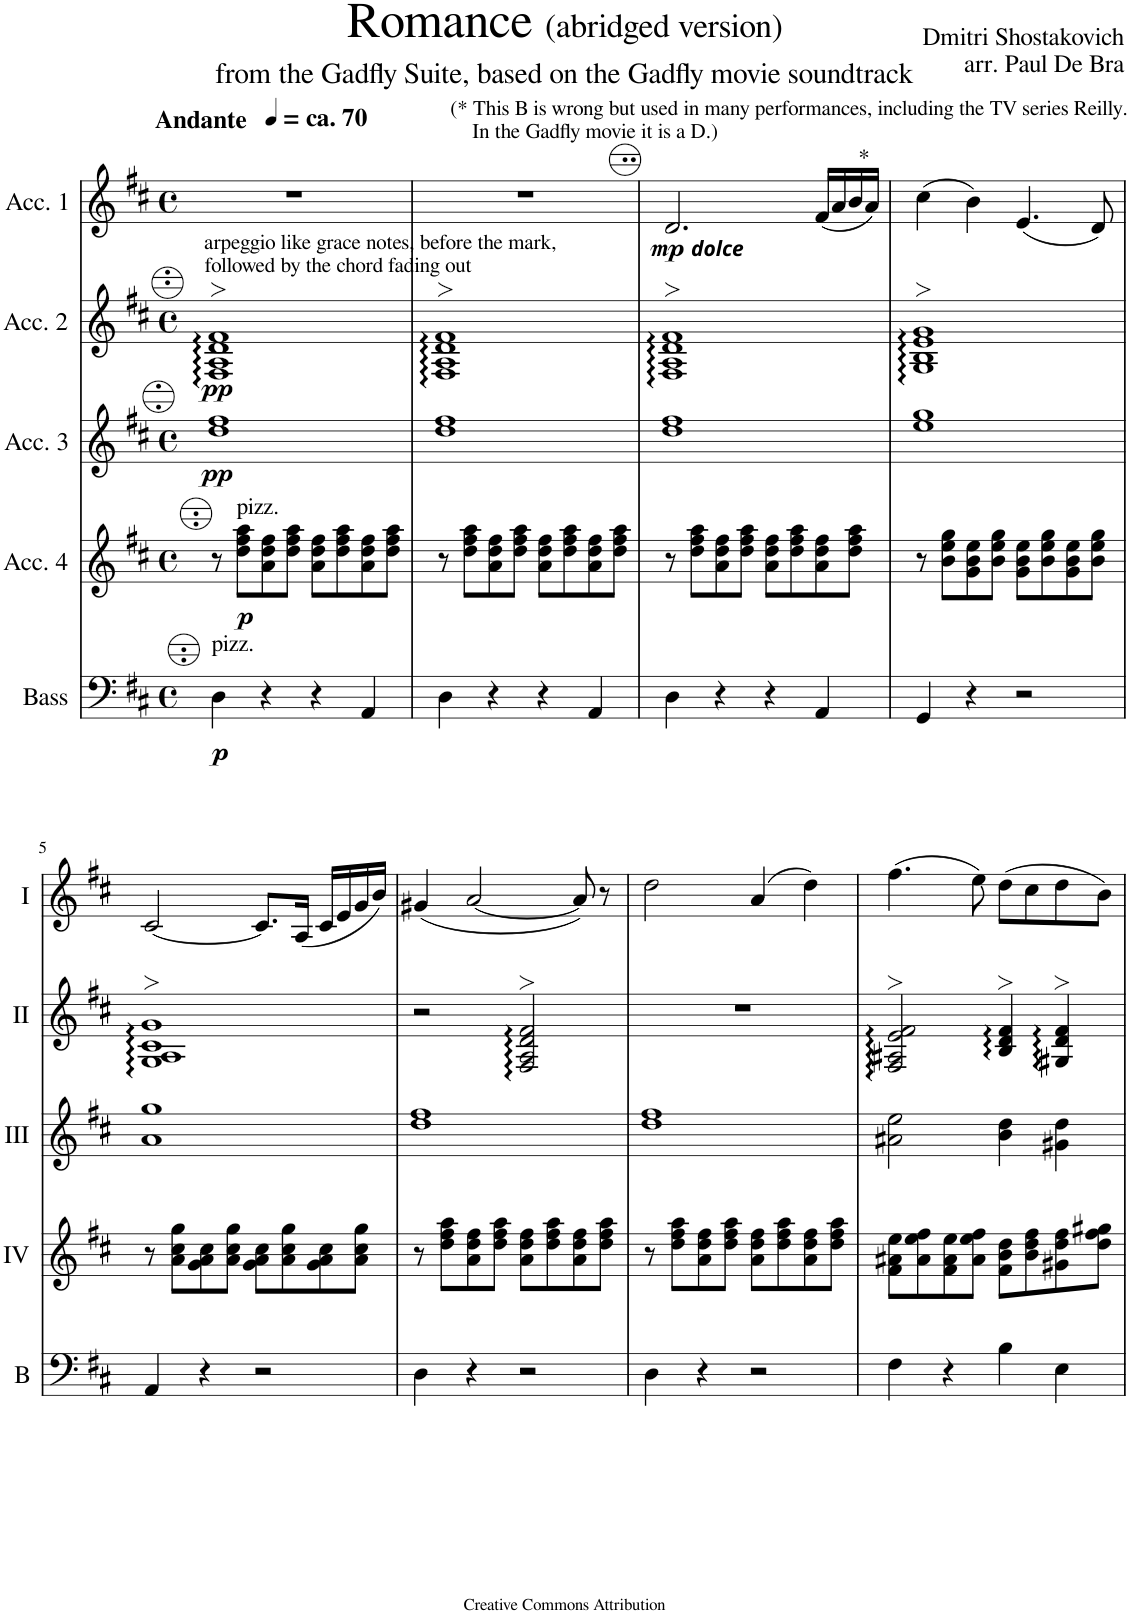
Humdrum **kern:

**kern	**dynam	**kern	**dynam	**kern	**dynam	**kern	**dynam	**kern	**dynam
*part5	*part5	*part4	*part4	*part3	*part3	*part2	*part2	*part1	*part1
*staff5	*staff5	*staff4	*staff4	*staff3	*staff3	*staff2	*staff2	*staff1	*staff1
*I"Bass	*	*I"Acc. 4	*	*I"Acc. 3	*	*I"Acc. 2	*	*I"Acc. 1	*
*I'B	*	*	*	*	*	*	*	*	*
*clefF4	*	*clefG2	*	*clefG2	*	*clefG2	*	*clefG2	*
*Trd7c12	*	*Trd7c12	*	*Trd7c12	*	*	*	*	*
*k[f#c#]	*	*k[f#c#]	*	*k[f#c#]	*	*k[f#c#]	*	*k[f#c#]	*
*M4/4	*	*M4/4	*	*M4/4	*	*M4/4	*	*M4/4	*
*met(c)	*	*met(c)	*	*met(c)	*	*met(c)	*	*met(c)	*
=1	=1	=1	=1	=1	=1	=1	=1	=1	=1
!	!	!	!	!	!	!	!	!LO:TX:a:B:t=ca. 70	!
!	!	!	!	!	!	!	!	!LO:TX:a:B:t=Andante	!
!	!	!	!	!	!	!LO:TX:a:t=arpeggio like grace notes, before the mark,	!	!	!
!	!	!	!	!	!	!LO:TX:a:t=followed by the chord fading out	!	!	!
!LO:TX:a:t=pizz.	!	!	!	!	!	!	!	!	!
!	!LO:DY:b	!	!	!	!LO:DY:b	!	!LO:DY:b	!	!
4D\	p	8r	.	1dd 1ff#	pp	1F#> 1A> 1d> 1f#>	pp	1r	.
!	!	!LO:TX:a:t=pizz.	!	!	!	!	!	!	!
!	!	!	!LO:DY:b	!	!	!	!	!	!
.	.	8dd\ 8ff#\ 8aa\L	p	.	.	.	.	.	.
4r	.	8a\ 8dd\ 8ff#\	.	.	.	.	.	.	.
.	.	8dd\ 8ff#\ 8aa\J	.	.	.	.	.	.	.
4r	.	8a\ 8dd\ 8ff#\L	.	.	.	.	.	.	.
.	.	8dd\ 8ff#\ 8aa\	.	.	.	.	.	.	.
4AA/	.	8a\ 8dd\ 8ff#\	.	.	.	.	.	.	.
.	.	8dd\ 8ff#\ 8aa\J	.	.	.	.	.	.	.
=2	=2	=2	=2	=2	=2	=2	=2	=2	=2
4D\	.	8r	.	1dd 1ff#	.	1F#> 1A> 1d> 1f#>	.	1r	.
.	.	8dd\ 8ff#\ 8aa\L	.	.	.	.	.	.	.
4r	.	8a\ 8dd\ 8ff#\	.	.	.	.	.	.	.
.	.	8dd\ 8ff#\ 8aa\J	.	.	.	.	.	.	.
4r	.	8a\ 8dd\ 8ff#\L	.	.	.	.	.	.	.
.	.	8dd\ 8ff#\ 8aa\	.	.	.	.	.	.	.
4AA/	.	8a\ 8dd\ 8ff#\	.	.	.	.	.	.	.
.	.	8dd\ 8ff#\ 8aa\J	.	.	.	.	.	.	.
=3	=3	=3	=3	=3	=3	=3	=3	=3	=3
!	!	!	!	!	!	!	!	!LO:TX:b:Bi:t=dolce	!
!	!	!	!	!	!	!	!	!	!LO:DY:b
4D\	.	8r	.	1dd 1ff#	.	1F#> 1A> 1d> 1f#>	.	2.d/	mp
.	.	8dd\ 8ff#\ 8aa\L	.	.	.	.	.	.	.
4r	.	8a\ 8dd\ 8ff#\	.	.	.	.	.	.	.
.	.	8dd\ 8ff#\ 8aa\J	.	.	.	.	.	.	.
4r	.	8a\ 8dd\ 8ff#\L	.	.	.	.	.	.	.
.	.	8dd\ 8ff#\ 8aa\	.	.	.	.	.	.	.
4AA/	.	8a\ 8dd\ 8ff#\	.	.	.	.	.	(16f#/LL	.
.	.	.	.	.	.	.	.	16a/	.
!	!	!	!	!	!	!	!	!LO:TX:a:t=(* This B is wrong but used in many performances, including the TV series Reilly.	!
!	!	!	!	!	!	!	!	!LO:TX:a:t=In the Gadfly movie it is a D.)	!
!	!	!	!	!	!	!	!	!LO:TX:a:t=*	!
.	.	8dd\ 8ff#\ 8aa\J	.	.	.	.	.	16b/	.
.	.	.	.	.	.	.	.	16a/JJ)	.
=4	=4	=4	=4	=4	=4	=4	=4	=4	=4
4GG/	.	8r	.	1ee 1gg	.	1G> 1B> 1e> 1g>	.	(4cc#\	.
.	.	8b\ 8ee\ 8gg\L	.	.	.	.	.	.	.
4r	.	8g\ 8b\ 8ee\	.	.	.	.	.	4b\)	.
.	.	8b\ 8ee\ 8gg\J	.	.	.	.	.	.	.
2r	.	8g\ 8b\ 8ee\L	.	.	.	.	.	(4.e/	.
.	.	8b\ 8ee\ 8gg\	.	.	.	.	.	.	.
.	.	8g\ 8b\ 8ee\	.	.	.	.	.	.	.
.	.	8b\ 8ee\ 8gg\J	.	.	.	.	.	8d/)	.
!!LO:LB:g=z
=5	=5	=5	=5	=5	=5	=5	=5	=5	=5
4AA/	.	8r	.	1a 1gg	.	1G> 1A> 1c#> 1g>	.	[2c#/	.
.	.	8a\ 8cc#\ 8gg\L	.	.	.	.	.	.	.
4r	.	8g\ 8a\ 8cc#\	.	.	.	.	.	.	.
.	.	8a\ 8cc#\ 8gg\J	.	.	.	.	.	.	.
2r	.	8g\ 8a\ 8cc#\L	.	.	.	.	.	8.c#/L]	.
.	.	8a\ 8cc#\ 8gg\	.	.	.	.	.	.	.
.	.	.	.	.	.	.	.	(16A/Jk	.
.	.	8g\ 8a\ 8cc#\	.	.	.	.	.	16c#/LL	.
.	.	.	.	.	.	.	.	16e/	.
.	.	8a\ 8cc#\ 8gg\J	.	.	.	.	.	16g/	.
.	.	.	.	.	.	.	.	16b/JJ)	.
=6	=6	=6	=6	=6	=6	=6	=6	=6	=6
4D\	.	8r	.	1dd 1ff#	.	2r	.	(4g#X/	.
.	.	8dd\ 8ff#\ 8aa\L	.	.	.	.	.	.	.
4r	.	8a\ 8dd\ 8ff#\	.	.	.	.	.	[2a/	.
.	.	8dd\ 8ff#\ 8aa\J	.	.	.	.	.	.	.
2r	.	8a\ 8dd\ 8ff#\L	.	.	.	2F#/> 2A/> 2d/> 2f#/>	.	.	.
.	.	8dd\ 8ff#\ 8aa\	.	.	.	.	.	.	.
.	.	8a\ 8dd\ 8ff#\	.	.	.	.	.	8a/])	.
.	.	8dd\ 8ff#\ 8aa\J	.	.	.	.	.	8r	.
=7	=7	=7	=7	=7	=7	=7	=7	=7	=7
4D\	.	8r	.	1dd 1ff#	.	1r	.	2dd\	.
.	.	8dd\ 8ff#\ 8aa\L	.	.	.	.	.	.	.
4r	.	8a\ 8dd\ 8ff#\	.	.	.	.	.	.	.
.	.	8dd\ 8ff#\ 8aa\J	.	.	.	.	.	.	.
2r	.	8a\ 8dd\ 8ff#\L	.	.	.	.	.	(4a/	.
.	.	8dd\ 8ff#\ 8aa\	.	.	.	.	.	.	.
.	.	8a\ 8dd\ 8ff#\	.	.	.	.	.	4dd\)	.
.	.	8dd\ 8ff#\ 8aa\J	.	.	.	.	.	.	.
=8	=8	=8	=8	=8	=8	=8	=8	=8	=8
4F#\	.	8f#\ 8a#X\ 8ee\L	.	2a#X\ 2ee\	.	2F#/> 2A#X/> 2e/> 2f#/>	.	(4.ff#\	.
.	.	8a#\ 8ee\ 8ff#\	.	.	.	.	.	.	.
4r	.	8f#\ 8a#\ 8ee\	.	.	.	.	.	.	.
.	.	8a#\ 8ee\ 8ff#\J	.	.	.	.	.	8ee\)	.
4B\	.	8f#\ 8b\ 8dd\L	.	4b\ 4dd\	.	4B/> 4d/> 4f#/>	.	(8dd\L	.
.	.	8b\ 8dd\ 8ff#\	.	.	.	.	.	8cc#\	.
4E\	.	8g#X\ 8dd\ 8ff#\	.	4g#X\ 4dd\	.	4G#X/> 4d/> 4f#/>	.	8dd\	.
.	.	8dd\ 8ff#\ 8gg#X\J	.	.	.	.	.	8b\J)	.
=	=	=	=	=	=	=	=	=	=
*-	*-	*-	*-	*-	*-	*-	*-	*-	*-
